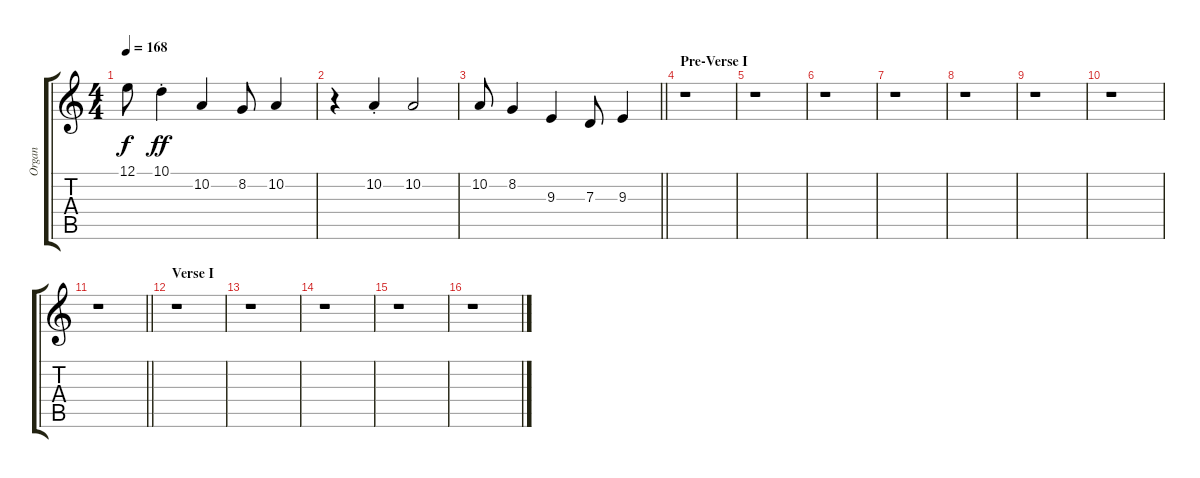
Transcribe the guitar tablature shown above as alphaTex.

\track ("Organ" "Organ") {instrument drawbarorgan}
\staff {score tabs}
\tuning (E4 B3 G3 D3 A2 E2) {hide}
\ts (4 4)
\tempo 168
\clef g2
\ks c
12.1.8{dy f} 10.1{st}.4{dy ff} 10.2.4 8.2.8 10.2.4 |
r.4 10.2{st}.4 10.2.2 |
\barLineRight lightlight
10.2.8 8.2.4 9.3.4 7.3.8 9.3.4 |
\section ("" "Pre-Verse I")
r.1 |
r.1 |
r.1 |
r.1 |
r.1 |
r.1 |
r.1 |
\barLineRight lightlight
r.1 |
\section ("" "Verse I")
r.1 |
r.1 |
r.1 |
r.1 |
r.1
